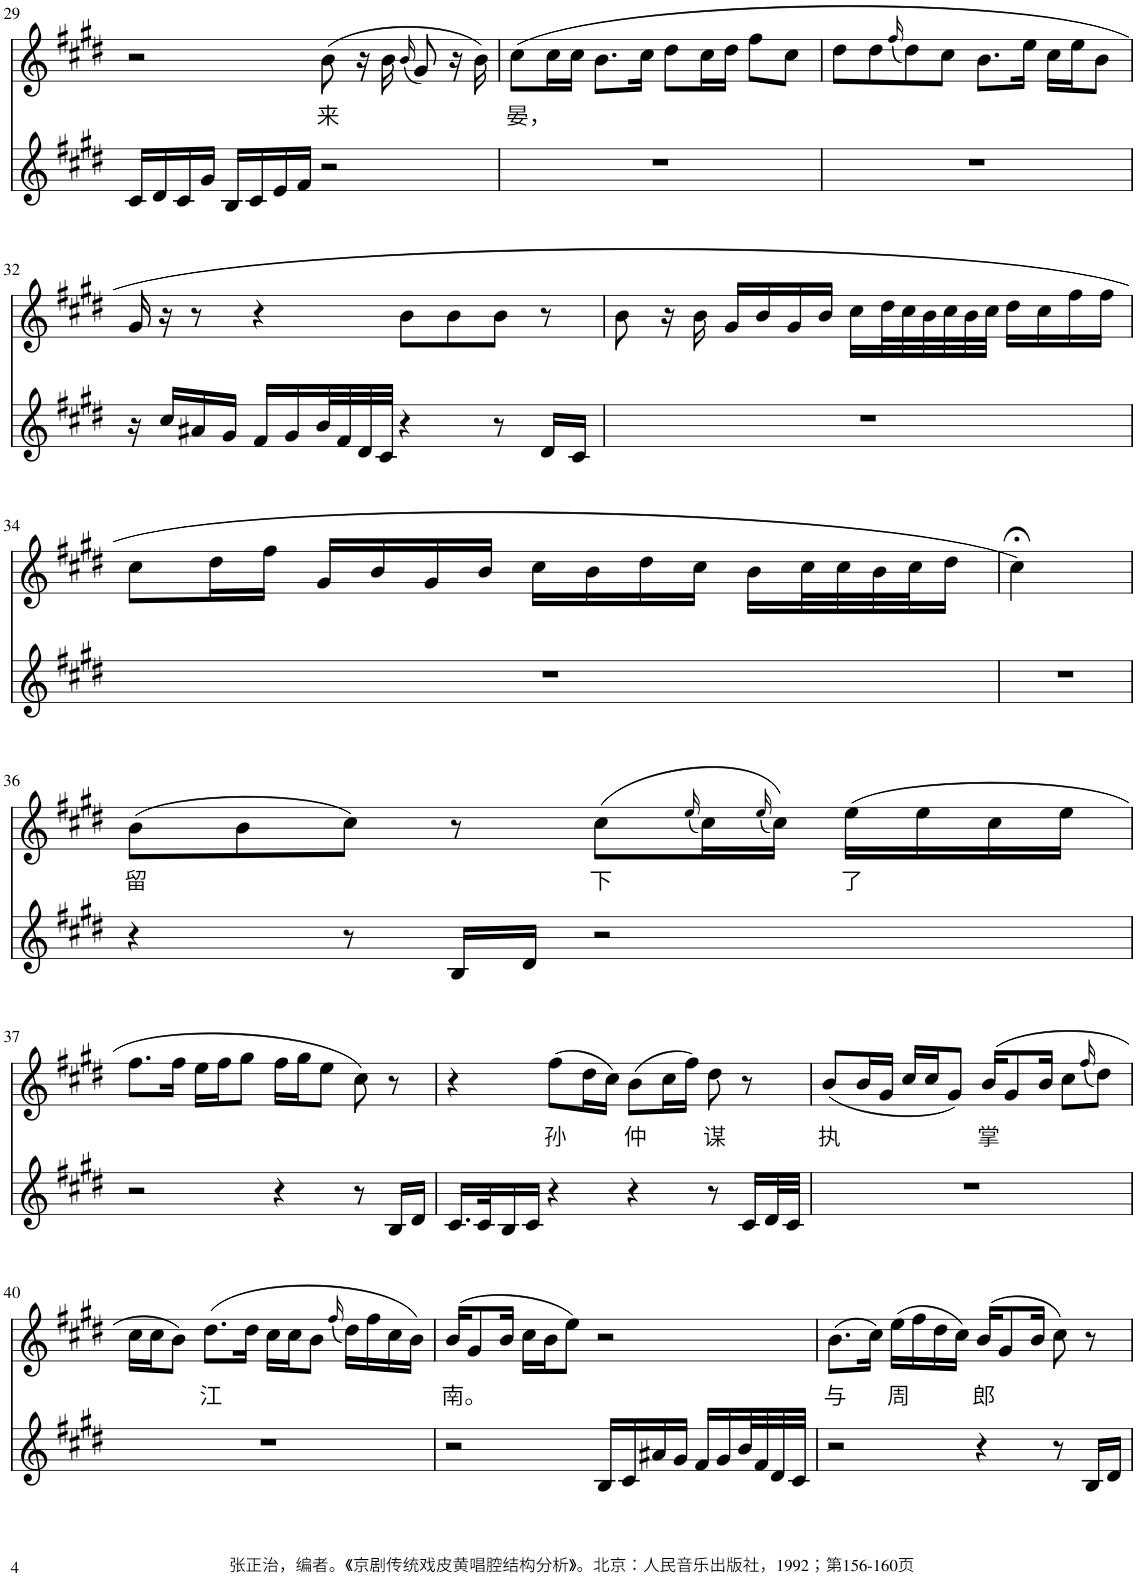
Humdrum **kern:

**kern	**kern	**text
*part2	*part1	*part1
*staff2	*staff1	*staff1
*I"Piano	*I"Piano	*
*I'Pno	*I'Pno	*
!!LO:PB:g=z
*clefG2	*clefG2	*
*k[f#c#g#d#]	*k[f#c#g#d#]	*
*M4/4	*M4/4	*
=29	=29	=29
16c#/LL	2r	.
16d#/	.	.
16c#/	.	.
16g#/JJ	.	.
16B/LL	.	.
16c#/	.	.
16e/	.	.
16f#/JJ	.	.
!	!	!LO:LY:b
2r	(8b\	来
.	16r	.
.	16b\	.
.	(16qb/	.
.	8g#/)	.
.	16r	.
.	16b\)	.
=30	=30	=30
!	!	!LO:LY:b
1r	(8cc#\L	晏，
.	16cc#\L	.
.	16cc#\JJ	.
.	8.b\L	.
.	16cc#\Jk	.
.	8dd#\L	.
.	16cc#\L	.
.	16dd#\JJ	.
.	8ff#\L	.
.	8cc#\J	.
=31	=31	=31
1r	8dd#\L	.
.	8dd#\	.
.	(16qff#/	.
.	8dd#\)	.
.	8cc#\J	.
.	8.b\L	.
.	16ee\Jk	.
.	16cc#\LL	.
.	16ee\J	.
.	8b\J	.
!!LO:LB:g=z
=32	=32	=32
16r	16g#/	.
16cc#/LL	16r	.
16a#X/	8r	.
16g#/JJ	.	.
16f#/LL	4r	.
16g#/	.	.
32b/L	.	.
32f#/	.	.
32d#/	.	.
32c#/JJJ	.	.
4r	8b\L	.
.	8b\	.
8r	8b\J	.
16d#/LL	8r	.
16c#/JJ	.	.
=33	=33	=33
1r	8b\	.
.	16r	.
.	16b\	.
.	16g#/LL	.
.	16b/	.
.	16g#/	.
.	16b/JJ	.
.	16cc#\LL	.
.	32dd#\L	.
.	32cc#\	.
.	32b\	.
.	32cc#\	.
.	32b\	.
.	32cc#\JJJ	.
.	16dd#\LL	.
.	16cc#\	.
.	16ff#\	.
.	16ff#\JJ	.
!!LO:LB:g=z
=34	=34	=34
1r	8cc#\L	.
.	16dd#\L	.
.	16ff#\JJ	.
.	16g#/LL	.
.	16b/	.
.	16g#/	.
.	16b/JJ	.
.	16cc#\LL	.
.	16b\	.
.	16dd#\	.
.	16cc#\JJ	.
.	16b\LL	.
.	32cc#\L	.
.	32cc#\	.
.	32b\	.
.	32cc#\J	.
.	16dd#\JJ	.
=35	=35	=35
1r	4cc#;<\)	.
.	2.ryy	.
!!LO:LB:g=z
=36	=36	=36
!	!	!LO:LY:b
4r	(8b\L	留
.	8b\	.
8r	8cc#\J)	.
16B/LL	8r	.
16d#/JJ	.	.
!	!	!LO:LY:b
2r	(8cc#\L	下
.	(16qee/	.
.	16cc#\L)	.
.	(16qee/	.
.	16cc#\JJ))	.
!	!	!LO:LY:b
.	(16ee\LL	了
.	16ee\	.
.	16cc#\	.
.	16ee\JJ	.
!!LO:LB:g=z
=37	=37	=37
2r	8.ff#\L	.
.	16ff#\Jk	.
.	16ee\LL	.
.	16ff#\J	.
.	8gg#\J	.
4r	16ff#\LL	.
.	16gg#\J	.
.	8ee\J	.
8r	8cc#\)	.
16B/LL	8r	.
16d#/JJ	.	.
=38	=38	=38
16.c#/LL	4r	.
32c#/K	.	.
16B/	.	.
16c#/JJ	.	.
!	!	!LO:LY:b
4r	(8ff#\L	孙
.	16dd#\L	.
.	16cc#\JJ)	.
!	!	!LO:LY:b
4r	(8b\L	仲
.	16cc#\L	.
.	16ff#\JJ)	.
!	!	!LO:LY:b
8r	8dd#\	谋
16c#/LL	8r	.
32d#/L	.	.
32c#/JJJ	.	.
=39	=39	=39
!	!	!LO:LY:b
1r	(8b/L	执
.	16b/L	.
.	16g#/JJ	.
.	16cc#/LL	.
.	16cc#/J	.
.	8g#/J)	.
!	!	!LO:LY:b
.	(16b/KL	掌
.	8g#/	.
.	16b/Jk	.
.	8cc#\L	.
.	(16qff#/	.
.	8dd#\J)	.
!!LO:LB:g=z
=40	=40	=40
1r	16cc#\LL	.
.	16cc#\J	.
.	8b\J)	.
!	!	!LO:LY:b
.	(8.dd#\L	江
.	16dd#\Jk	.
.	16cc#\LL	.
.	16cc#\J	.
.	8b\J	.
.	(16qff#/	.
.	16dd#\LL)	.
.	16ff#\	.
.	16cc#\	.
.	16b\JJ)	.
=41	=41	=41
!	!	!LO:LY:b
2r	(16b/KL	南。
.	8g#/	.
.	16b/Jk	.
.	16cc#\LL	.
.	16b\J	.
.	8ee\J)	.
16B/LL	2r	.
16c#/	.	.
16a#X/	.	.
16g#/JJ	.	.
16f#/LL	.	.
16g#/	.	.
32b/L	.	.
32f#/	.	.
32d#/	.	.
32c#/JJJ	.	.
=42	=42	=42
!	!	!LO:LY:b
2r	(8.b\L	与
.	16cc#\Jk)	.
!	!	!LO:LY:b
.	(16ee\LL	周
.	16ff#\	.
.	16dd#\	.
.	16cc#\JJ)	.
!	!	!LO:LY:b
4r	(16b/KL	郎
.	8g#/	.
.	16b/Jk	.
8r	8cc#\)	.
16B/LL	8r	.
16d#/JJ	.	.
=	=	=
*-	*-	*-
